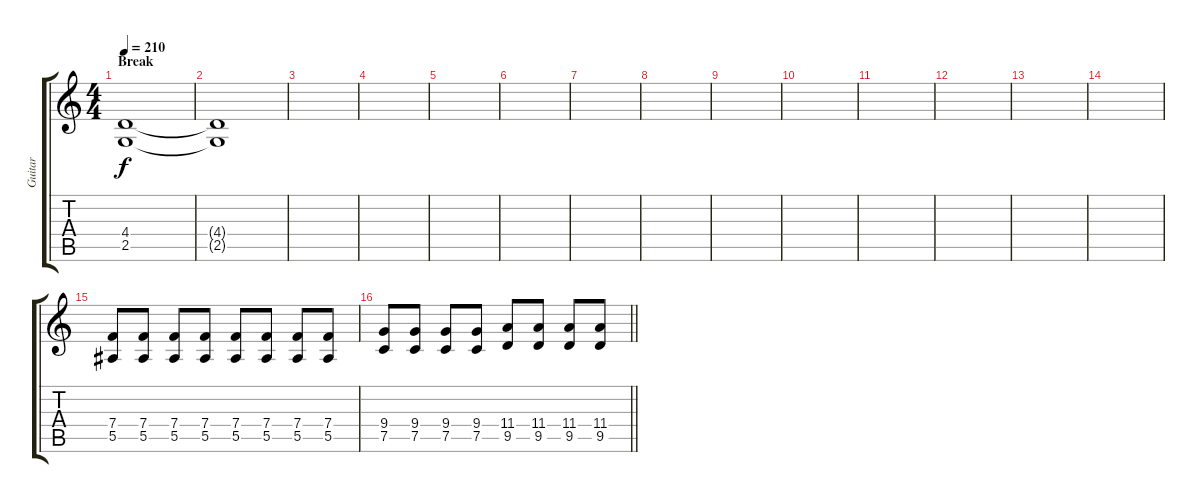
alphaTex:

\track ("Guitar" "Guitar") {instrument distortionguitar}
\staff {score tabs}
\tuning (C4 G3 Eb3 Bb2 F2 C2) {hide}
\ts (4 4)
\section ("" "Break")
\tempo 210
\clef g2
\ks c
(4.4 2.5).1{dy f} |
(4.4{t} 2.5{t}).1 |
|
|
|
|
|
|
|
|
|
|
|
|
(7.4 5.5).8 (7.4 5.5).8 (7.4 5.5).8 (7.4 5.5).8 (7.4 5.5).8 (7.4 5.5).8 (7.4 5.5).8 (7.4 5.5).8 |
\barLineRight lightlight
(9.4 7.5).8 (9.4 7.5).8 (9.4 7.5).8 (9.4 7.5).8 (11.4 9.5).8 (11.4 9.5).8 (11.4 9.5).8 (11.4 9.5).8
